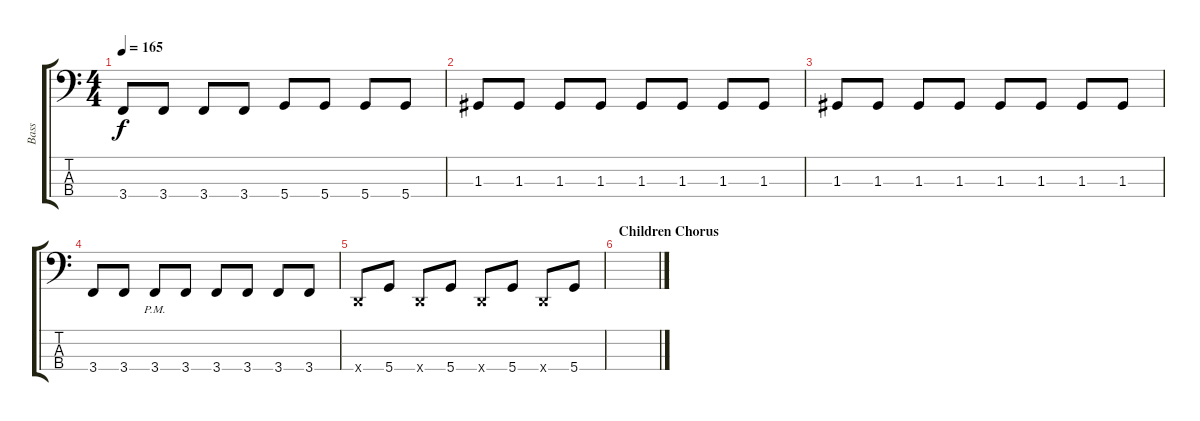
\track ("Bass" "Bass") {instrument electricbasspick}
\staff {score tabs}
\tuning (F2 C2 G1 D1) {hide}
\ts (4 4)
\tempo 165
\clef f4
\ks c
3.4.8{dy f} 3.4.8 3.4.8 3.4.8 5.4.8 5.4.8 5.4.8 5.4.8 |
1.3.8 1.3.8 1.3.8 1.3.8 1.3.8 1.3.8 1.3.8 1.3.8 |
1.3.8 1.3.8 1.3.8 1.3.8 1.3.8 1.3.8 1.3.8 1.3.8 |
3.4.8 3.4.8 3.4{pm}.8 3.4.8 3.4.8 3.4.8 3.4.8 3.4.8 |
0.4{x}.8 5.4.8 0.4{x}.8 5.4.8 0.4{x}.8 5.4.8 0.4{x}.8 5.4.8 |
\section ("" "Children Chorus")
